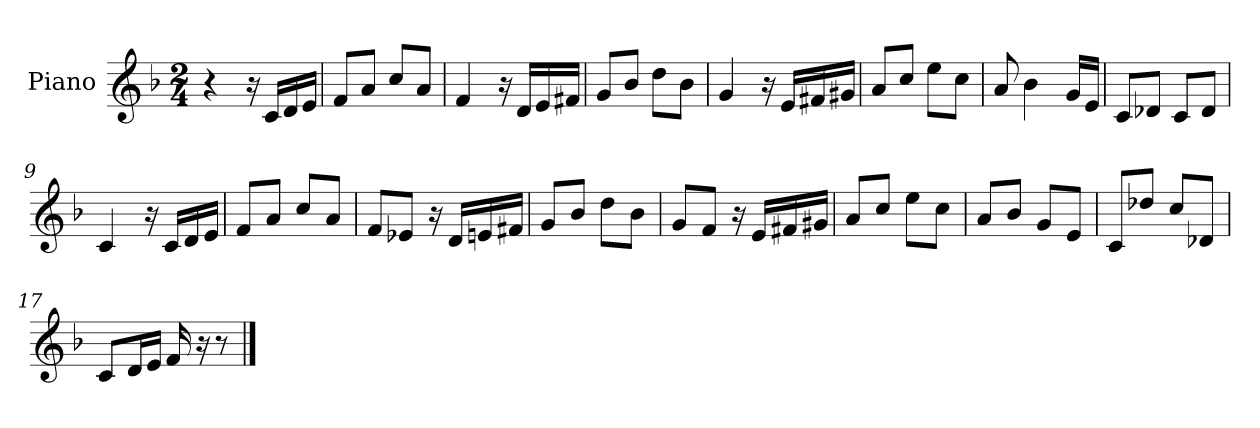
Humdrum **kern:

**kern
*part1
*staff1
*I"Piano
*I'Pno
*clefG2
*k[b-]
*F:
*M2/4
=1
4r
16r
16c/LL
16d/
16e/JJ
=2
8f/L
8a/J
8cc/L
8a/J
=3
4f/
16r
16d/LL
16e/
16f#X/JJ
=4
8g/L
8b-/J
8dd\L
8b-\J
=5
4g/
16r
16e/LL
16f#X/
16g#X/JJ
=6
8a/L
8cc/J
8ee\L
8cc\J
=7
8a/
4b-\
16g/LL
16e/JJ
=8
8c/L
8d-X/J
8c/L
8d-/J
=9
4c/
16r
16c/LL
16d/
16e/JJ
=10
8f/L
8a/J
8cc/L
8a/J
=11
8f/L
8e-X/J
16r
16d/LL
16en/
16f#X/JJ
=12
8g/L
8b-/J
8dd\L
8b-\J
=13
8g/L
8f/J
16r
16e/LL
16f#X/
16g#X/JJ
=14
8a/L
8cc/J
8ee\L
8cc\J
=15
8a/L
8b-/J
8g/L
8e/J
=16
8c/L
8dd-X/J
8cc/L
8d-X/J
=17
8c/L
16d/L
16e/JJ
16f/
16r
8r
==
*-
